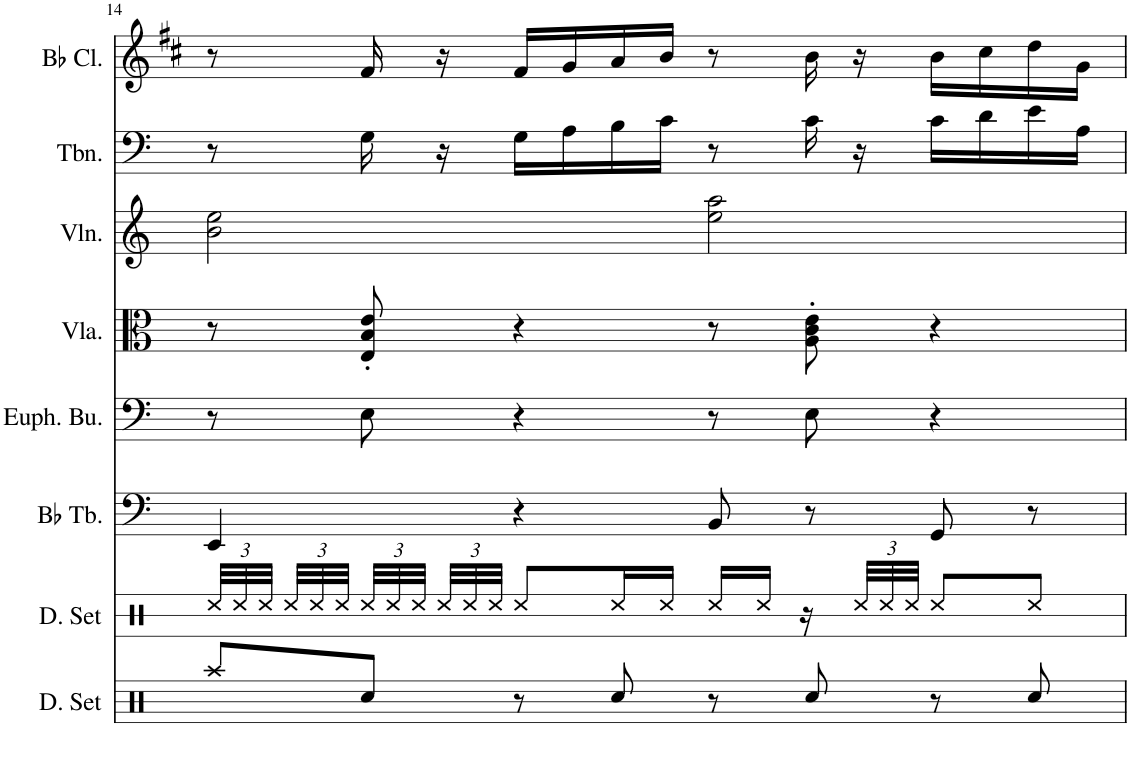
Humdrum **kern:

**kern	**kern	**kern	**kern	**kern	**kern	**kern	**kern
*part8	*part7	*part6	*part5	*part4	*part3	*part2	*part1
*staff8	*staff7	*staff6	*staff5	*staff4	*staff3	*staff2	*staff1
*I"Drumset	*I"Drumset	*I"Bb Tuba	*I"Euphonium	*I"Viola	*I"Violin	*I"Trombone	*I"Bb Clarinet
*I'D. Set	*I'D. Set	*I'Bb Tb.	*	*I'Vla.	*I'Vln.	*I'Tbn.	*I'Bb Cl.
!!LO:PB:g=z
*clefX	*clefX	*clefF4	*clefF4	*clefC3	*clefG2	*clefF4	*clefG2
*	*	*	*	*	*	*	*Trd1c2
*k[]	*k[]	*k[]	*k[]	*k[]	*k[]	*k[]	*k[f#c#]
*M4/4	*M4/4	*M4/4	*M4/4	*M4/4	*M4/4	*M4/4	*M4/4
*	*Xbrackettup	*	*	*	*	*	*
=14	=14	=14	=14	=14	=14	=14	=14
8Raa/L	48Rcc/LLL	4EE/	8r	8r	2b\ 2ee\	8r	8r
.	48Rcc/	.	.	.	.	.	.
.	48Rcc/JJJ	.	.	.	.	.	.
.	48Rcc/LLL	.	.	.	.	.	.
.	48Rcc/	.	.	.	.	.	.
.	48Rcc/JJJ	.	.	.	.	.	.
8Rcc/J	48Rcc/LLL	.	8E\	8E/' 8B/' 8e/'	.	16G\	16f#/
.	48Rcc/	.	.	.	.	.	.
.	48Rcc/JJJ	.	.	.	.	.	.
.	48Rcc/LLL	.	.	.	.	16r	16r
.	48Rcc/	.	.	.	.	.	.
.	48Rcc/JJJ	.	.	.	.	.	.
8r	8Rcc/L	4r	4r	4r	.	16G\LL	16f#/LL
.	.	.	.	.	.	16A\	16g/
8Rcc/	16Rcc/L	.	.	.	.	16B\	16a/
.	16Rcc/JJ	.	.	.	.	16c\JJ	16b/JJ
8r	16Rcc/LL	8BB/	8r	8r	2ee\ 2aa\	8r	8r
.	16Rcc/JJ	.	.	.	.	.	.
8Rcc/	16r	8r	8E\	8A\' 8c\' 8e\'	.	16c\	16b\
.	48Rcc/LLL	.	.	.	.	16r	16r
.	48Rcc/	.	.	.	.	.	.
.	48Rcc/JJJ	.	.	.	.	.	.
8r	8Rcc/L	8GG/	4r	4r	.	16c\LL	16b\LL
.	.	.	.	.	.	16d\	16cc#\
8Rcc/	8Rcc/J	8r	.	.	.	16e\	16dd\
.	.	.	.	.	.	16A\JJ	16g\JJ
=	=	=	=	=	=	=	=
*-	*-	*-	*-	*-	*-	*-	*-
